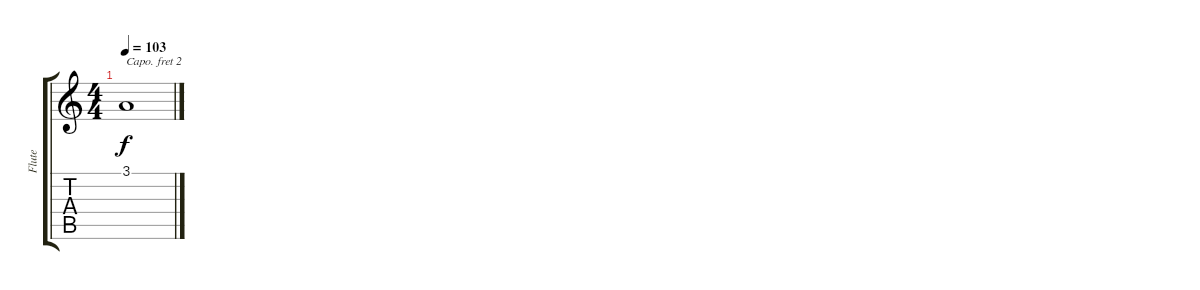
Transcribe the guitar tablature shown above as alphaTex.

\track ("Flute" "Flute") {instrument flute}
\staff {score tabs}
\capo 2
\tuning (E4 B3 G3 D3 A2 E2) {hide}
\ts (4 4)
\tempo 103
\clef g2
\ks c
3.1{t}.1{dy f}
